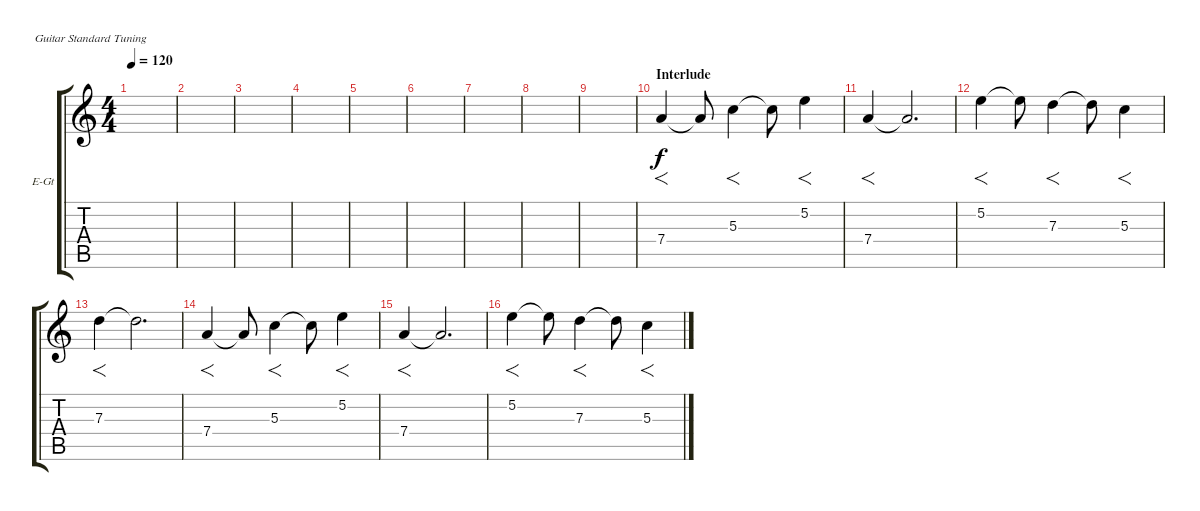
\bracketExtendMode groupsimilarinstruments
\firstSystemTrackNameOrientation horizontal
\otherSystemsTrackNameOrientation horizontal
\track ("Clean Guitar 2" "E-Gt") {instrument electricguitarclean}
\staff {score tabs}
\tuning (E4 B3 G3 D3 A2 E2)
\ts (4 4)
\tempo 120
\clef g2
\scale
0.333333
\ks c
|
\scale
0.333333 |
\scale
0.333333 |
\scale
0.333333 |
\scale
0.333333 |
\scale
0.333333 |
\scale
0.333333 |
\scale
0.333333 |
\scale
0.333333 |
\section ("" "Interlude")
\scale
0.333333 7.4.4{f} 7.4{t}.8 5.3.4{f} 5.3{t}.8 5.2.4{f} |
\scale
0.333333 7.4.4{f} 7.4{t}.2{d} |
\scale
0.333333 5.2.4{f} 5.2{t}.8 7.3.4{f} 7.3{t}.8 5.3.4{f} |
\scale
0.333333 7.3.4{f} 7.3{t}.2{d} |
\scale
0.333333 7.4.4{f} 7.4{t}.8 5.3.4{f} 5.3{t}.8 5.2.4{f} |
\scale
0.333333 7.4.4{f} 7.4{t}.2{d} |
\scale
0.333333 5.2.4{f} 5.2{t}.8 7.3.4{f} 7.3{t}.8 5.3.4{f}
